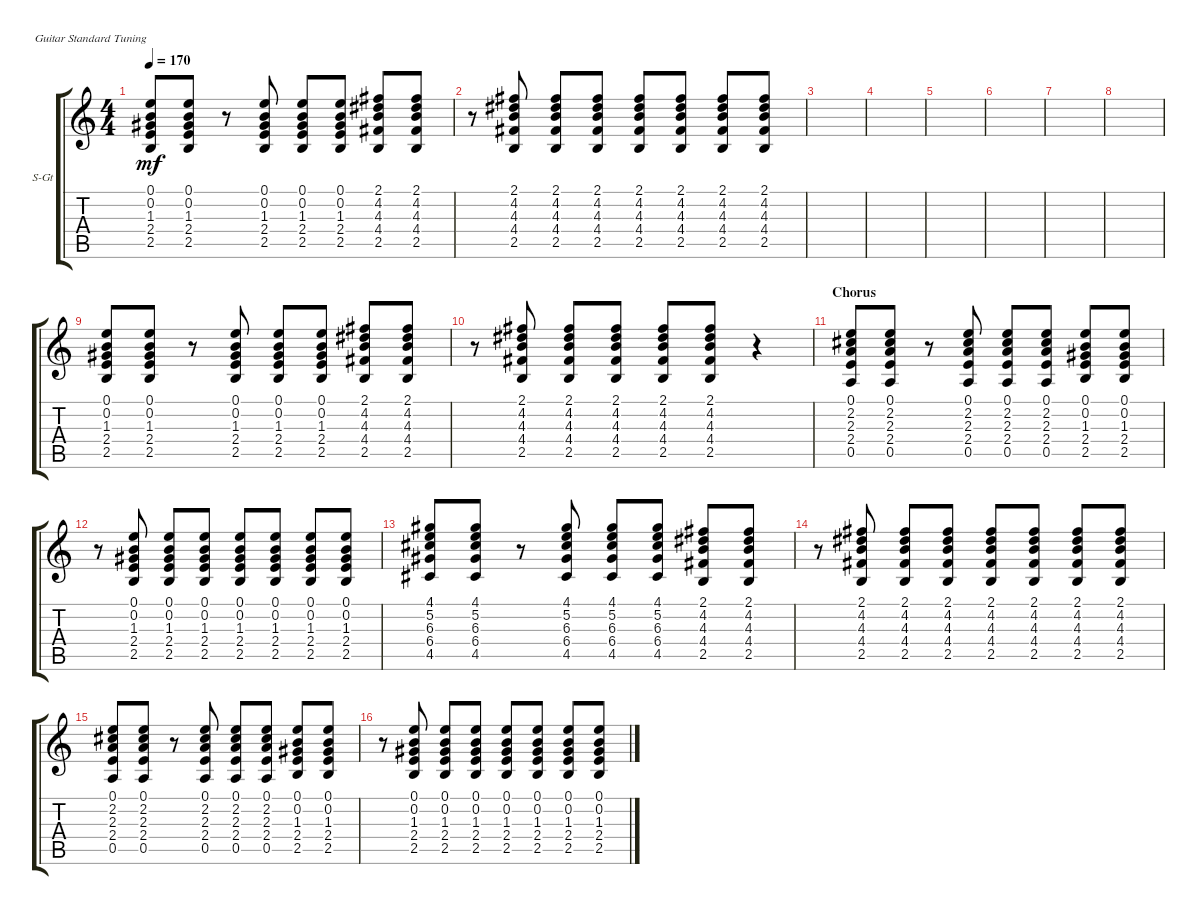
\defaultSystemsLayout 4
\bracketExtendMode groupsimilarinstruments
\firstSystemTrackNameOrientation horizontal
\otherSystemsTrackNameOrientation horizontal
\track ("Solo Guitar" "S-Gt") {instrument acousticguitarsteel}
\staff {score tabs}
\tuning (E4 B3 G3 D3 A2 E2)
\ts (4 4)
\tempo 170
\clef g2
\ks c
(2.5 2.4 1.3 0.2 0.1).8{dy mf} (2.5 2.4 1.3 0.2 0.1).8 r.8 (2.5 2.4 1.3 0.2 0.1).8 (2.5 2.4 1.3 0.2 0.1).8 (2.5 2.4 1.3 0.2 0.1).8 (2.1 4.2 4.3 4.4 2.5).8 (2.1 4.2 4.3 4.4 2.5).8 |
r.8 (2.1 4.2 4.3 4.4 2.5).8 (2.1 4.2 4.3 4.4 2.5).8 (2.1 4.2 4.3 4.4 2.5).8 (2.1 4.2 4.3 4.4 2.5).8 (2.1 4.2 4.3 4.4 2.5).8 (2.1 4.2 4.3 4.4 2.5).8 (2.1 4.2 4.3 4.4 2.5).8 |
|
|
|
|
|
|
(2.5 2.4 1.3 0.2 0.1).8 (2.5 2.4 1.3 0.2 0.1).8 r.8 (2.5 2.4 1.3 0.2 0.1).8 (2.5 2.4 1.3 0.2 0.1).8 (2.5 2.4 1.3 0.2 0.1).8 (2.1 4.2 4.3 4.4 2.5).8 (2.1 4.2 4.3 4.4 2.5).8 |
r.8 (2.1 4.2 4.3 4.4 2.5).8 (2.1 4.2 4.3 4.4 2.5).8 (2.1 4.2 4.3 4.4 2.5).8 (2.1 4.2 4.3 4.4 2.5).8 (2.1 4.2 4.3 4.4 2.5).8 r.4 |
\section ("" "Chorus")
(0.5 2.4 2.3 2.2 0.1).8 (0.5 2.4 2.3 2.2 0.1).8 r.8 (0.5 2.4 2.3 2.2 0.1).8 (0.5 2.4 2.3 2.2 0.1).8 (0.5 2.4 2.3 2.2 0.1).8 (2.5 2.4 1.3 0.2 0.1).8 (2.5 2.4 1.3 0.2 0.1).8 |
r.8 (2.5 2.4 1.3 0.2 0.1).8 (2.5 2.4 1.3 0.2 0.1).8 (2.5 2.4 1.3 0.2 0.1).8 (2.5 2.4 1.3 0.2 0.1).8 (2.5 2.4 1.3 0.2 0.1).8 (2.5 2.4 1.3 0.2 0.1).8 (2.5 2.4 1.3 0.2 0.1).8 |
(4.5 6.4 6.3 5.2 4.1).8 (4.5 6.4 6.3 5.2 4.1).8 r.8 (4.5 6.4 6.3 5.2 4.1).8 (4.5 6.4 6.3 5.2 4.1).8 (4.5 6.4 6.3 5.2 4.1).8 (2.5 4.4 4.3 4.2 2.1).8 (2.5 4.4 4.3 4.2 2.1).8 |
r.8 (2.5 4.4 4.3 4.2 2.1).8 (2.5 4.4 4.3 4.2 2.1).8 (2.5 4.4 4.3 4.2 2.1).8 (2.5 4.4 4.3 4.2 2.1).8 (2.5 4.4 4.3 4.2 2.1).8 (2.5 4.4 4.3 4.2 2.1).8 (2.5 4.4 4.3 4.2 2.1).8 |
(0.5 2.4 2.3 2.2 0.1).8 (0.5 2.4 2.3 2.2 0.1).8 r.8 (0.5 2.4 2.3 2.2 0.1).8 (0.5 2.4 2.3 2.2 0.1).8 (0.5 2.4 2.3 2.2 0.1).8 (2.5 2.4 1.3 0.2 0.1).8 (2.5 2.4 1.3 0.2 0.1).8 |
r.8 (2.5 2.4 1.3 0.2 0.1).8 (2.5 2.4 1.3 0.2 0.1).8 (2.5 2.4 1.3 0.2 0.1).8 (2.5 2.4 1.3 0.2 0.1).8 (2.5 2.4 1.3 0.2 0.1).8 (2.5 2.4 1.3 0.2 0.1).8 (2.5 2.4 1.3 0.2 0.1).8
